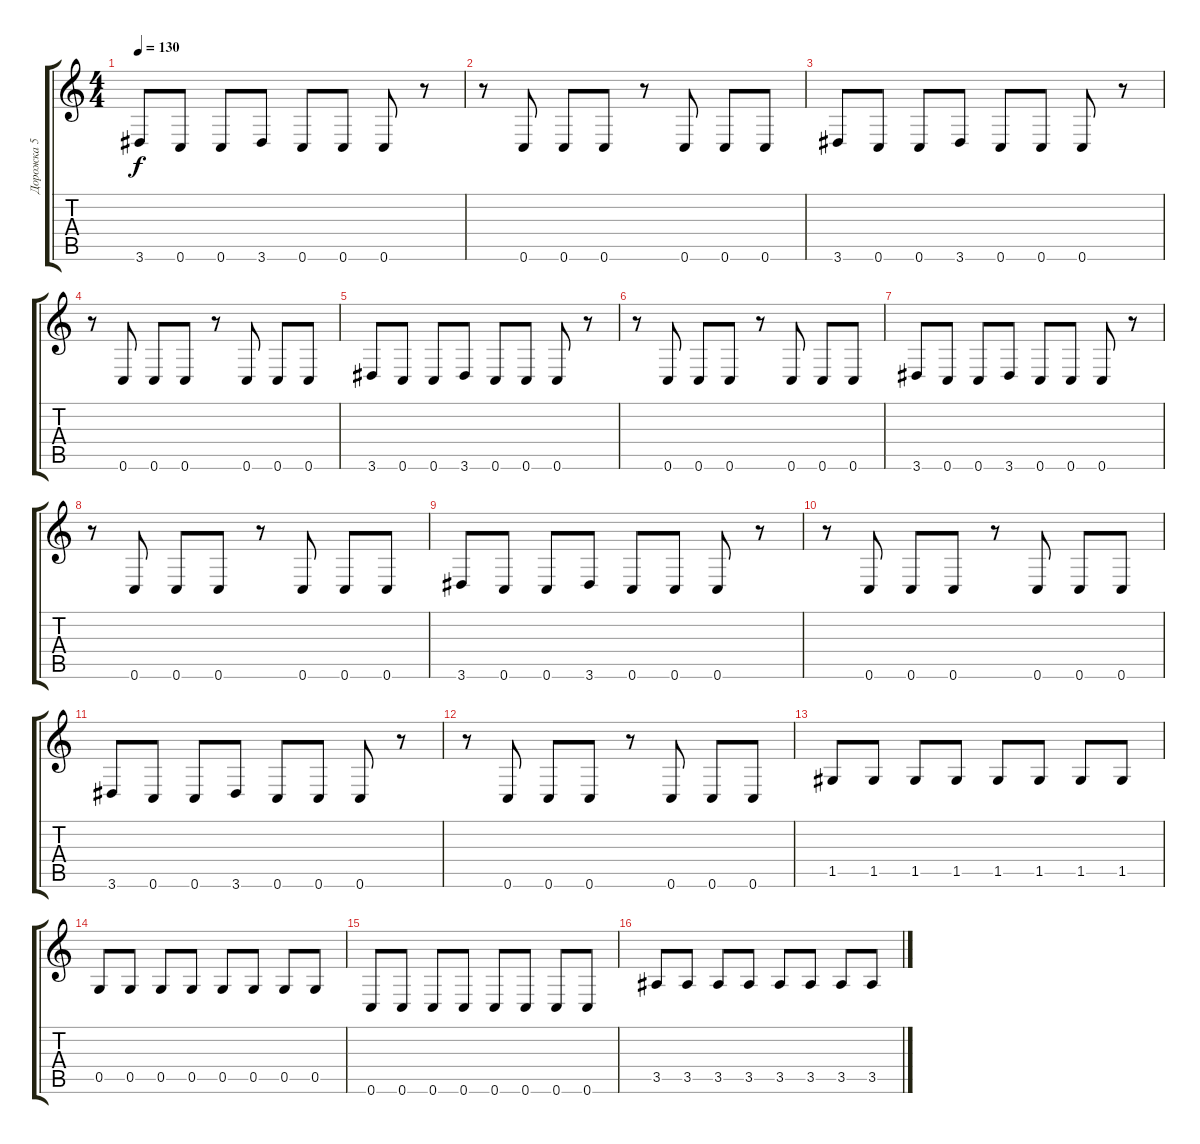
\track ("Дорожка 5" "Дорожка 5") {instrument electricbassfinger}
\staff {score tabs}
\tuning (D4 A3 F3 C3 G2 C2) {hide}
\ts (4 4)
\tempo 130
\clef g2
\ks c
3.6.8{dy f} 0.6.8 0.6.8 3.6.8 0.6.8 0.6.8 0.6.8 r.8 |
r.8 0.6.8 0.6.8 0.6.8 r.8 0.6.8 0.6.8 0.6.8 |
3.6.8 0.6.8 0.6.8 3.6.8 0.6.8 0.6.8 0.6.8 r.8 |
r.8 0.6.8 0.6.8 0.6.8 r.8 0.6.8 0.6.8 0.6.8 |
3.6.8 0.6.8 0.6.8 3.6.8 0.6.8 0.6.8 0.6.8 r.8 |
r.8 0.6.8 0.6.8 0.6.8 r.8 0.6.8 0.6.8 0.6.8 |
3.6.8 0.6.8 0.6.8 3.6.8 0.6.8 0.6.8 0.6.8 r.8 |
r.8 0.6.8 0.6.8 0.6.8 r.8 0.6.8 0.6.8 0.6.8 |
3.6.8 0.6.8 0.6.8 3.6.8 0.6.8 0.6.8 0.6.8 r.8 |
r.8 0.6.8 0.6.8 0.6.8 r.8 0.6.8 0.6.8 0.6.8 |
3.6.8 0.6.8 0.6.8 3.6.8 0.6.8 0.6.8 0.6.8 r.8 |
r.8 0.6.8 0.6.8 0.6.8 r.8 0.6.8 0.6.8 0.6.8 |
1.5.8 1.5.8 1.5.8 1.5.8 1.5.8 1.5.8 1.5.8 1.5.8 |
0.5.8 0.5.8 0.5.8 0.5.8 0.5.8 0.5.8 0.5.8 0.5.8 |
0.6.8 0.6.8 0.6.8 0.6.8 0.6.8 0.6.8 0.6.8 0.6.8 |
3.5.8 3.5.8 3.5.8 3.5.8 3.5.8 3.5.8 3.5.8 3.5.8
